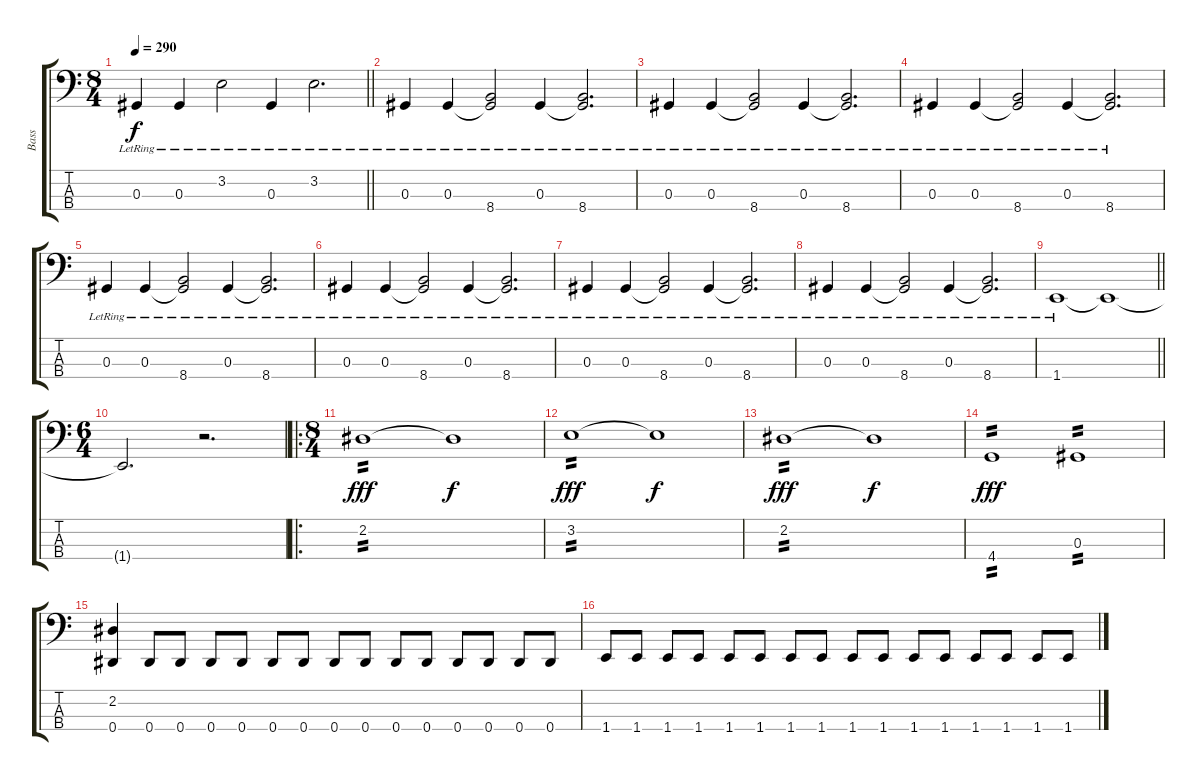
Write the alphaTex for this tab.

\track ("Bass" "Bass") {instrument electricbassfinger}
\staff {score tabs}
\tuning (Gb2 Db2 Ab1 Eb1) {hide}
\ts (8 4)
\tempo 290
\clef f4
\barLineRight lightlight
\ks c
0.3{lr}.4{dy f} 0.3{lr}.4 3.2{lr}.2 0.3{lr}.4 3.2{lr}.2{d} |
0.3{lr}.4 0.3{lr}.4 (0.3{t} 8.4{lr}).2 0.3{lr}.4 (0.3{t} 8.4{lr}).2{d} |
0.3{lr}.4 0.3{lr}.4 (0.3{t} 8.4{lr}).2 0.3{lr}.4 (0.3{t} 8.4{lr}).2{d} |
0.3{lr}.4 0.3{lr}.4 (0.3{t} 8.4{lr}).2 0.3{lr}.4 (0.3{t} 8.4{lr}).2{d} |
0.3{lr}.4 0.3{lr}.4 (0.3{t} 8.4{lr}).2 0.3{lr}.4 (0.3{t} 8.4{lr}).2{d} |
0.3{lr}.4 0.3{lr}.4 (0.3{t} 8.4{lr}).2 0.3{lr}.4 (0.3{t} 8.4{lr}).2{d} |
0.3{lr}.4 0.3{lr}.4 (0.3{t} 8.4{lr}).2 0.3{lr}.4 (0.3{t} 8.4{lr}).2{d} |
0.3{lr}.4 0.3{lr}.4 (0.3{t} 8.4{lr}).2 0.3{lr}.4 (0.3{t} 8.4{lr}).2{d} |
\barLineRight lightlight
1.4{lr}.1 1.4{t}.1 |
\ts (6 4)
1.4{t}.2{d} r.2{d} |
\ro
\ts (8 4)
2.2.1{tp 2 dy fff} 2.2{t}.1{dy f} |
3.2.1{tp 2 dy fff} 3.2{t}.1{dy f} |
2.2.1{tp 2 dy fff} 2.2{t}.1{dy f} |
4.4.1{tp 2 dy fff} 0.3.1{tp 2} |
(2.2 0.4).4 0.4.8 0.4.8 0.4.8 0.4.8 0.4.8 0.4.8 0.4.8 0.4.8 0.4.8 0.4.8 0.4.8 0.4.8 0.4.8 0.4.8 |
1.4.8 1.4.8 1.4.8 1.4.8 1.4.8 1.4.8 1.4.8 1.4.8 1.4.8 1.4.8 1.4.8 1.4.8 1.4.8 1.4.8 1.4.8 1.4.8
